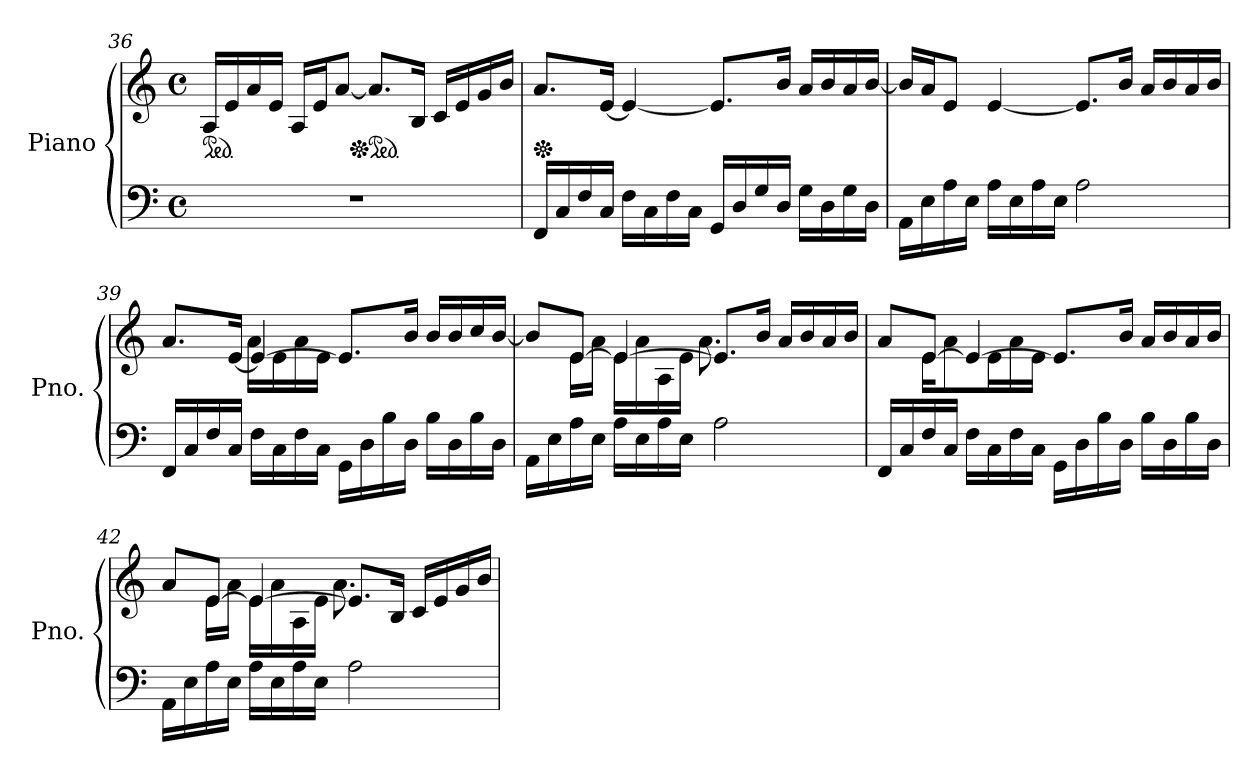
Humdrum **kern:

**kern	**kern
*part1	*part1
*staff2	*staff1
*I"Piano	*
*I'Pno.	*
*clefF4	*clefG2
*k[]	*k[]
*M4/4	*M4/4
*met(c)	*met(c)
*	*ped
=36	=36
1r	16A/LL
.	16e/
.	16a/
.	16e/JJ
.	16A/LL
.	16e/J
.	[8a/J
*	*Xped
*	*ped
.	8.a/L]
.	16B/Jk
.	16c/LL
.	16e/
.	16g/
.	16b/JJ
=37	=37
*	*Xped
16FF/LL	8.a/L
16C/	.
16F/	.
16C/JJ	[16e/Jk
16F\LL	4e/_
16C\	.
16F\	.
16C\JJ	.
16GG/LL	8.e/L]
16D/	.
16G/	.
16D/JJ	16b/Jk
16G\LL	16a/LL
16D\	16b/
16G\	16a/
16D\JJ	[16b/JJ
!!LO:LB:g=z
=38	=38
16AA\LL	16b/LL]
16E\	16a/J
16A\	8e/J
16E\JJ	.
16A\LL	[4e/
16E\	.
16A\	.
16E\JJ	.
2A\	8.e/L]
.	16b/Jk
.	16a/LL
.	16b/
.	16a/
.	16b/JJ
=39	=39
*	*^
16FF/LL	8.a/L	4ryy
16C/	.	.
16F/	.	.
16C/JJ	[16e/Jk	.
16F\LL	4e/_	16a\LL
16C\	.	16e\
16F\	.	16a\
16C\JJ	.	16e\JJ
16GG\LL	8.e/L]	2ryy
16D\	.	.
16B\	.	.
16D\JJ	16b/Jk	.
16B\LL	16b/LL	.
16D\	16b/	.
16B\	16cc/	.
16D\JJ	[16b/JJ	.
=40	=40	=40
16AA\LL	8b/L]	8ryy
16E\	.	.
16A\	[8e/J	16e\LL
16E\JJ	.	16a\JJ
16A\LL	4e/_	16e\LL
16E\	.	16a\
16A\	.	16A\
16E\JJ	.	16e\JJ
2A\	8.e/L]	8.a\
.	16b/Jk	4ryy
.	16a/LL	.
.	16b/	.
.	16a/	.
.	16b/JJ	16ryy
!!LO:LB:g=z	!!
=41	=41	=41
16FF/LL	8a/L	8ryy
16C/	.	.
16F/	[8e/J	16e\KL
16C/JJ	.	8a\
16F\LL	4e/_	.
16C\	.	16e\L
16F\	.	16a\
16C\JJ	.	16e\JJ
16GG\LL	8.e/L]	2ryy
16D\	.	.
16B\	.	.
16D\JJ	16b/Jk	.
16B\LL	16a/LL	.
16D\	16b/	.
16B\	16a/	.
16D\JJ	16b/JJ	.
=42	=42	=42
16AA\LL	8a/L	8ryy
16E\	.	.
16A\	[8e/J	16e\LL
16E\JJ	.	16a\JJ
16A\LL	4e/_	16e\LL
16E\	.	16a\
16A\	.	16A\
16E\JJ	.	16e\JJ
2A\	8.e/L]	8.a\
.	16B/Jk	4ryy
.	16c/LL	.
.	16e/	.
.	16g/	.
.	16b/JJ	16ryy
*	*v	*v
=	=
*-	*-
